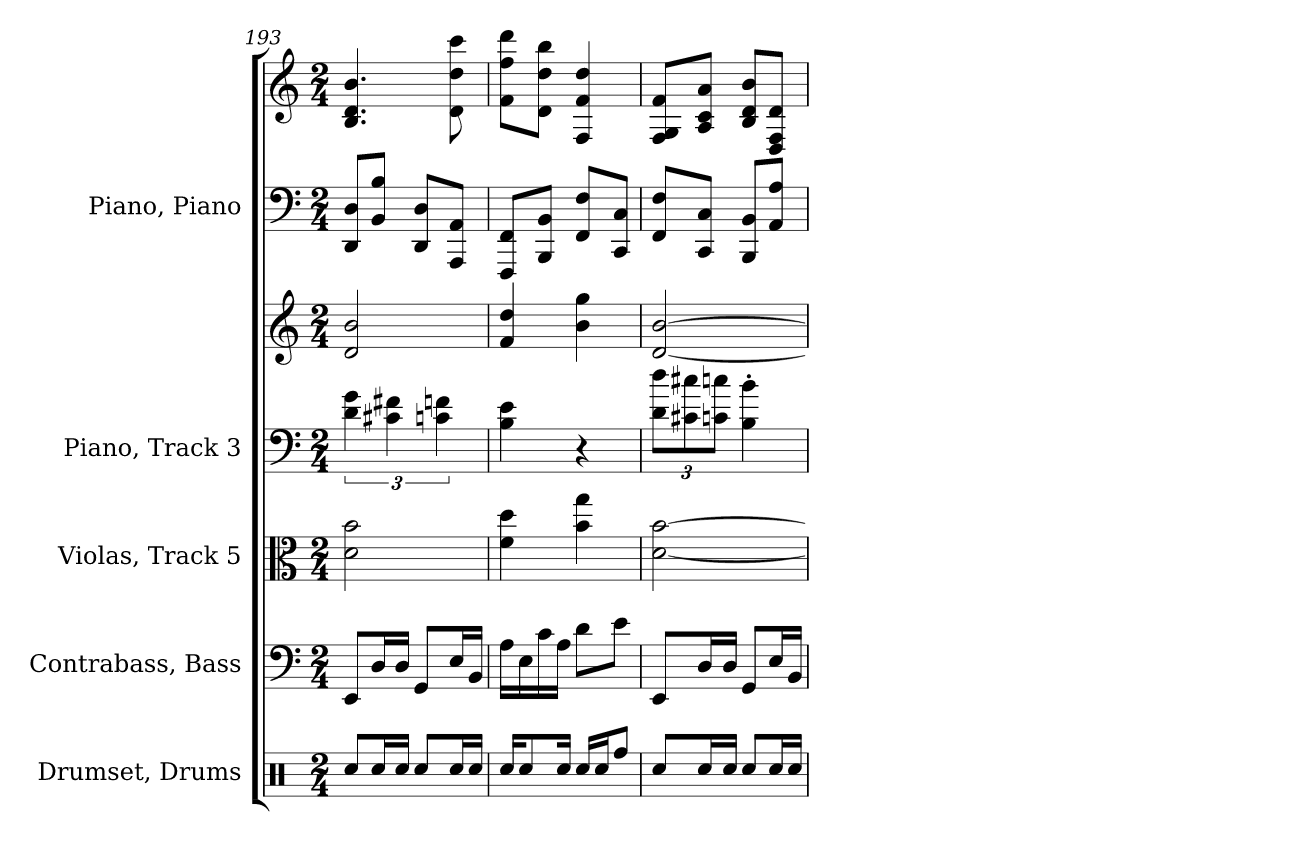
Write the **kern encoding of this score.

**kern	**kern	**kern	**kern	**kern	**kern	**kern
*part5	*part4	*part3	*part2	*part2	*part1	*part1
*staff7	*staff6	*staff5	*staff4	*staff3	*staff2	*staff1
*I"Drumset, Drums	*I"Contrabass, Bass	*I"Violas, Track  5	*I"Piano, Track  3	*	*I"Piano, Piano	*
*I'D. Set	*I'Cb.	*I'Vlas.	*I'Pno.	*	*I'Pno.	*
*clefX	*clefF4	*clefC3	*clefF4	*clefG2	*clefF4	*clefG2
*	*ITrd7c12	*	*	*	*	*
*k[]	*k[]	*k[]	*k[]	*k[]	*k[]	*k[]
*M2/4	*M2/4	*M2/4	*M2/4	*M2/4	*M2/4	*M2/4
=193	=193	=193	=193	=193	=193	=193
8Rcc/L	8EEE/L	2d\ 2b\	6d\ 6g\	2d/ 2b/	8DD/ 8D/L	4.B/ 4.d/ 4.b/
16Rcc/L	16DD/L	.	.	.	8BB/ 8B/J	.
.	.	.	6c#X\ 6f#X\	.	.	.
16Rcc/JJ	16DD/JJ	.	.	.	.	.
8Rcc/L	8GGG/L	.	.	.	8DD/ 8D/L	.
.	.	.	6cn\ 6fn\	.	.	.
16Rcc/L	16EE/L	.	.	.	8AAA/ 8AA/J	8d\ 8dd\ 8ccc\
16Rcc/JJ	16BBB/JJ	.	.	.	.	.
=194	=194	=194	=194	=194	=194	=194
16Rcc/KL	16AA\LL	4f\ 4dd\	4B\ 4e\	4f/ 4dd/	8FFF/ 8FF/L	8f\ 8ff\ 8ddd\L
8Rcc/	16EE\	.	.	.	.	.
.	16C\	.	.	.	8BBB/ 8BB/J	8d\ 8dd\ 8bb\J
16Rcc/Jk	16AA\JJ	.	.	.	.	.
16Rcc/LL	8D\L	4b\ 4gg\	4r	4b\ 4gg\	8FF/ 8F/L	4F/ 4f/ 4dd/
16Rcc/J	.	.	.	.	.	.
8Rff/J	8E\J	.	.	.	8CC/ 8C/J	.
=195	=195	=195	=195	=195	=195	=195
*	*	*	*Xbrackettup	*	*	*
8Rcc/L	8EEE/L	[2d\ [2b\	12d\ 12dd\L	[2d/ [2b/	8FF/ 8F/L	8F/ 8G/ 8f/L
.	.	.	12c#X\ 12cc#X\	.	.	.
16Rcc/L	16DD/L	.	.	.	8CC/ 8C/J	8A/ 8c/ 8a/J
.	.	.	12cn\ 12ccn\J	.	.	.
16Rcc/JJ	16DD/JJ	.	.	.	.	.
8Rcc/L	8GGG/L	.	4B\' 4b\'	.	8BBB/ 8BB/L	8B/ 8d/ 8b/L
16Rcc/L	16EE/L	.	.	.	8AA/ 8A/J	8D/ 8F/ 8d/J
16Rcc/JJ	16BBB/JJ	.	.	.	.	.
=	=	=	=	=	=	=
*-	*-	*-	*-	*-	*-	*-
